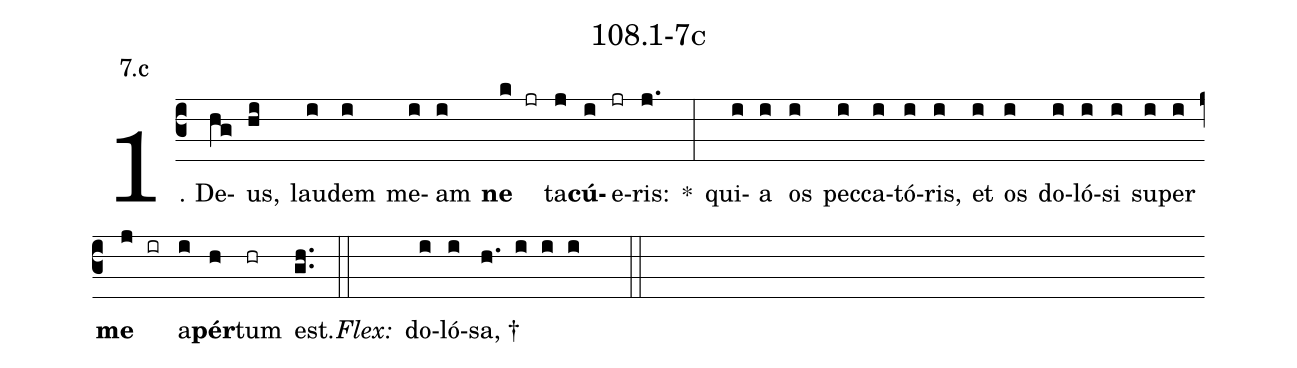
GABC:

name: 108.1-7c;
annotation: 7.c;
%%
(c3)1. De(hg)us,(hi) lau(i)dem(i) me(i)am(i) <b>ne</b>(k jr) ta(j)<b>cú</b>(i)e(jr)ris:(j.) *(:) qui(i)a(i) os(i) pec(i)ca(i)tó(i)ris,(i) et(i) os(i) do(i)ló(i)si(i) su(i)per(i) <b>me</b>(j ir) a(i)<b>pér</b>(h)tum(hr) est.(gh..) (::)
<i>Flex:</i>()  do(i)ló(i)sa, †(h. i i i  ::)
